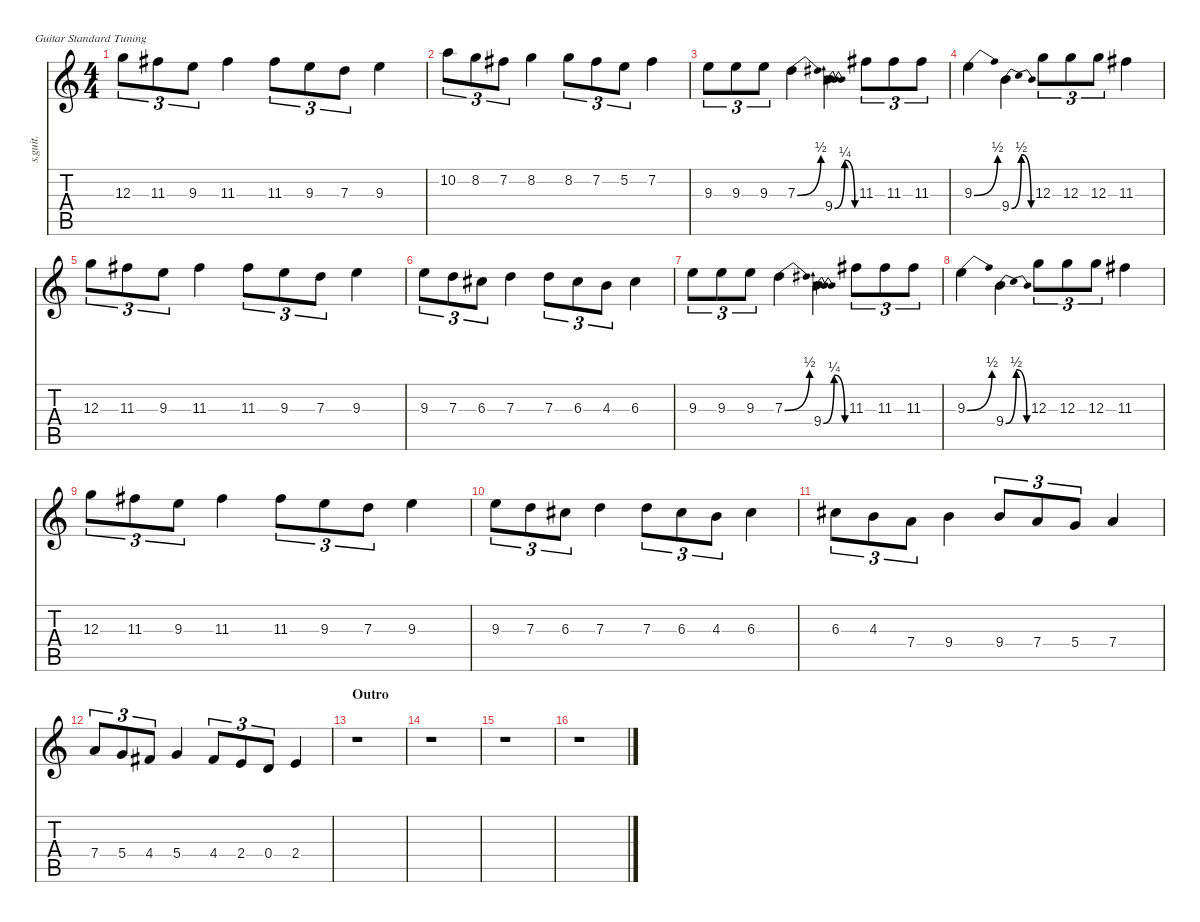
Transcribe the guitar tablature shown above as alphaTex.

\defaultSystemsLayout 4
\hideDynamics
\bracketExtendMode nobrackets
\track ("Extra Harmony Guitar" "s.guit.") {instrument distortionguitar}
\staff {score tabs}
\tuning (E4 B3 G3 D3 A2 E2)
\ts (4 4)
\tempo (220 hide)
\clef g2
\ks c
12.3.8{tu (3 2) lyrics (0 "") lyrics (1 "") lyrics (2 "") lyrics (3 "") lyrics (4 "") dy fff} 11.3{acc #}.8{tu (3 2) lyrics (0 "") lyrics (1 "") lyrics (2 "") lyrics (3 "") lyrics (4 "")} 9.3.8{tu (3 2) lyrics (0 "") lyrics (1 "") lyrics (2 "") lyrics (3 "") lyrics (4 "")} 11.3{acc #}.4{lyrics (0 "") lyrics (1 "") lyrics (2 "") lyrics (3 "") lyrics (4 "")} 11.3{acc #}.8{tu (3 2) lyrics (0 "") lyrics (1 "") lyrics (2 "") lyrics (3 "") lyrics (4 "")} 9.3.8{tu (3 2) lyrics (0 "") lyrics (1 "") lyrics (2 "") lyrics (3 "") lyrics (4 "")} 7.3.8{tu (3 2) lyrics (0 "") lyrics (1 "") lyrics (2 "") lyrics (3 "") lyrics (4 "")} 9.3.4{lyrics (0 "") lyrics (1 "") lyrics (2 "") lyrics (3 "") lyrics (4 "")} |
10.2.8{tu (3 2) lyrics (0 "") lyrics (1 "") lyrics (2 "") lyrics (3 "") lyrics (4 "")} 8.2.8{tu (3 2) lyrics (0 "") lyrics (1 "") lyrics (2 "") lyrics (3 "") lyrics (4 "")} 7.2{acc #}.8{tu (3 2) lyrics (0 "") lyrics (1 "") lyrics (2 "") lyrics (3 "") lyrics (4 "")} 8.2.4{lyrics (0 "") lyrics (1 "") lyrics (2 "") lyrics (3 "") lyrics (4 "")} 8.2.8{tu (3 2) lyrics (0 "") lyrics (1 "") lyrics (2 "") lyrics (3 "") lyrics (4 "")} 7.2{acc #}.8{tu (3 2) lyrics (0 "") lyrics (1 "") lyrics (2 "") lyrics (3 "") lyrics (4 "")} 5.2.8{tu (3 2) lyrics (0 "") lyrics (1 "") lyrics (2 "") lyrics (3 "") lyrics (4 "")} 7.2{acc #}.4{lyrics (0 "") lyrics (1 "") lyrics (2 "") lyrics (3 "") lyrics (4 "")} |
9.3.8{tu (3 2) lyrics (0 "") lyrics (1 "") lyrics (2 "") lyrics (3 "") lyrics (4 "")} 9.3.8{tu (3 2) lyrics (0 "") lyrics (1 "") lyrics (2 "") lyrics (3 "") lyrics (4 "")} 9.3.8{tu (3 2) lyrics (0 "") lyrics (1 "") lyrics (2 "") lyrics (3 "") lyrics (4 "")} 7.3{be (bend 0 0 15 2)}.4{lyrics (0 "") lyrics (1 "") lyrics (2 "") lyrics (3 "") lyrics (4 "")} 9.4{be (bendrelease 0 0 30 1 30 1 60 0)}.4{lyrics (0 "") lyrics (1 "") lyrics (2 "") lyrics (3 "") lyrics (4 "")} 11.3{acc #}.8{tu (3 2) lyrics (0 "") lyrics (1 "") lyrics (2 "") lyrics (3 "") lyrics (4 "")} 11.3{acc #}.8{tu (3 2) lyrics (0 "") lyrics (1 "") lyrics (2 "") lyrics (3 "") lyrics (4 "")} 11.3{acc #}.8{tu (3 2) lyrics (0 "") lyrics (1 "") lyrics (2 "") lyrics (3 "") lyrics (4 "")} |
9.3{be (bend 0 0 15 2)}.4{lyrics (0 "") lyrics (1 "") lyrics (2 "") lyrics (3 "") lyrics (4 "")} 9.4{be (bendrelease 0 0 30 2 30 2 60 0)}.4{lyrics (0 "") lyrics (1 "") lyrics (2 "") lyrics (3 "") lyrics (4 "")} 12.3.8{tu (3 2) lyrics (0 "") lyrics (1 "") lyrics (2 "") lyrics (3 "") lyrics (4 "")} 12.3.8{tu (3 2) lyrics (0 "") lyrics (1 "") lyrics (2 "") lyrics (3 "") lyrics (4 "")} 12.3.8{tu (3 2) lyrics (0 "") lyrics (1 "") lyrics (2 "") lyrics (3 "") lyrics (4 "")} 11.3{acc #}.4{lyrics (0 "") lyrics (1 "") lyrics (2 "") lyrics (3 "") lyrics (4 "")} |
12.3.8{tu (3 2) lyrics (0 "") lyrics (1 "") lyrics (2 "") lyrics (3 "") lyrics (4 "")} 11.3{acc #}.8{tu (3 2) lyrics (0 "") lyrics (1 "") lyrics (2 "") lyrics (3 "") lyrics (4 "")} 9.3.8{tu (3 2) lyrics (0 "") lyrics (1 "") lyrics (2 "") lyrics (3 "") lyrics (4 "")} 11.3{acc #}.4{lyrics (0 "") lyrics (1 "") lyrics (2 "") lyrics (3 "") lyrics (4 "")} 11.3{acc #}.8{tu (3 2) lyrics (0 "") lyrics (1 "") lyrics (2 "") lyrics (3 "") lyrics (4 "")} 9.3.8{tu (3 2) lyrics (0 "") lyrics (1 "") lyrics (2 "") lyrics (3 "") lyrics (4 "")} 7.3.8{tu (3 2) lyrics (0 "") lyrics (1 "") lyrics (2 "") lyrics (3 "") lyrics (4 "")} 9.3.4{lyrics (0 "") lyrics (1 "") lyrics (2 "") lyrics (3 "") lyrics (4 "")} |
9.3.8{tu (3 2) lyrics (0 "") lyrics (1 "") lyrics (2 "") lyrics (3 "") lyrics (4 "")} 7.3.8{tu (3 2) lyrics (0 "") lyrics (1 "") lyrics (2 "") lyrics (3 "") lyrics (4 "")} 6.3{acc #}.8{tu (3 2) lyrics (0 "") lyrics (1 "") lyrics (2 "") lyrics (3 "") lyrics (4 "")} 7.3.4{lyrics (0 "") lyrics (1 "") lyrics (2 "") lyrics (3 "") lyrics (4 "")} 7.3.8{tu (3 2) lyrics (0 "") lyrics (1 "") lyrics (2 "") lyrics (3 "") lyrics (4 "")} 6.3{acc #}.8{tu (3 2) lyrics (0 "") lyrics (1 "") lyrics (2 "") lyrics (3 "") lyrics (4 "")} 4.3.8{tu (3 2) lyrics (0 "") lyrics (1 "") lyrics (2 "") lyrics (3 "") lyrics (4 "")} 6.3{acc #}.4{lyrics (0 "") lyrics (1 "") lyrics (2 "") lyrics (3 "") lyrics (4 "")} |
9.3.8{tu (3 2) lyrics (0 "") lyrics (1 "") lyrics (2 "") lyrics (3 "") lyrics (4 "")} 9.3.8{tu (3 2) lyrics (0 "") lyrics (1 "") lyrics (2 "") lyrics (3 "") lyrics (4 "")} 9.3.8{tu (3 2) lyrics (0 "") lyrics (1 "") lyrics (2 "") lyrics (3 "") lyrics (4 "")} 7.3{be (bend 0 0 15 2)}.4{lyrics (0 "") lyrics (1 "") lyrics (2 "") lyrics (3 "") lyrics (4 "")} 9.4{be (bendrelease 0 0 30 1 30 1 60 0)}.4{lyrics (0 "") lyrics (1 "") lyrics (2 "") lyrics (3 "") lyrics (4 "")} 11.3{acc #}.8{tu (3 2) lyrics (0 "") lyrics (1 "") lyrics (2 "") lyrics (3 "") lyrics (4 "")} 11.3{acc #}.8{tu (3 2) lyrics (0 "") lyrics (1 "") lyrics (2 "") lyrics (3 "") lyrics (4 "")} 11.3{acc #}.8{tu (3 2) lyrics (0 "") lyrics (1 "") lyrics (2 "") lyrics (3 "") lyrics (4 "")} |
9.3{be (bend 0 0 15 2)}.4{lyrics (0 "") lyrics (1 "") lyrics (2 "") lyrics (3 "") lyrics (4 "")} 9.4{be (bendrelease 0 0 30 2 30 2 60 0)}.4{lyrics (0 "") lyrics (1 "") lyrics (2 "") lyrics (3 "") lyrics (4 "")} 12.3.8{tu (3 2) lyrics (0 "") lyrics (1 "") lyrics (2 "") lyrics (3 "") lyrics (4 "")} 12.3.8{tu (3 2) lyrics (0 "") lyrics (1 "") lyrics (2 "") lyrics (3 "") lyrics (4 "")} 12.3.8{tu (3 2) lyrics (0 "") lyrics (1 "") lyrics (2 "") lyrics (3 "") lyrics (4 "")} 11.3{acc #}.4{lyrics (0 "") lyrics (1 "") lyrics (2 "") lyrics (3 "") lyrics (4 "")} |
12.3.8{tu (3 2) lyrics (0 "") lyrics (1 "") lyrics (2 "") lyrics (3 "") lyrics (4 "")} 11.3{acc #}.8{tu (3 2) lyrics (0 "") lyrics (1 "") lyrics (2 "") lyrics (3 "") lyrics (4 "")} 9.3.8{tu (3 2) lyrics (0 "") lyrics (1 "") lyrics (2 "") lyrics (3 "") lyrics (4 "")} 11.3{acc #}.4{lyrics (0 "") lyrics (1 "") lyrics (2 "") lyrics (3 "") lyrics (4 "")} 11.3{acc #}.8{tu (3 2) lyrics (0 "") lyrics (1 "") lyrics (2 "") lyrics (3 "") lyrics (4 "")} 9.3.8{tu (3 2) lyrics (0 "") lyrics (1 "") lyrics (2 "") lyrics (3 "") lyrics (4 "")} 7.3.8{tu (3 2) lyrics (0 "") lyrics (1 "") lyrics (2 "") lyrics (3 "") lyrics (4 "")} 9.3.4{lyrics (0 "") lyrics (1 "") lyrics (2 "") lyrics (3 "") lyrics (4 "")} |
9.3.8{tu (3 2) lyrics (0 "") lyrics (1 "") lyrics (2 "") lyrics (3 "") lyrics (4 "")} 7.3.8{tu (3 2) lyrics (0 "") lyrics (1 "") lyrics (2 "") lyrics (3 "") lyrics (4 "")} 6.3{acc #}.8{tu (3 2) lyrics (0 "") lyrics (1 "") lyrics (2 "") lyrics (3 "") lyrics (4 "")} 7.3.4{lyrics (0 "") lyrics (1 "") lyrics (2 "") lyrics (3 "") lyrics (4 "")} 7.3.8{tu (3 2) lyrics (0 "") lyrics (1 "") lyrics (2 "") lyrics (3 "") lyrics (4 "")} 6.3{acc #}.8{tu (3 2) lyrics (0 "") lyrics (1 "") lyrics (2 "") lyrics (3 "") lyrics (4 "")} 4.3.8{tu (3 2) lyrics (0 "") lyrics (1 "") lyrics (2 "") lyrics (3 "") lyrics (4 "")} 6.3{acc #}.4{lyrics (0 "") lyrics (1 "") lyrics (2 "") lyrics (3 "") lyrics (4 "")} |
6.3{acc #}.8{tu (3 2) lyrics (0 "") lyrics (1 "") lyrics (2 "") lyrics (3 "") lyrics (4 "")} 4.3.8{tu (3 2) lyrics (0 "") lyrics (1 "") lyrics (2 "") lyrics (3 "") lyrics (4 "")} 7.4.8{tu (3 2) lyrics (0 "") lyrics (1 "") lyrics (2 "") lyrics (3 "") lyrics (4 "")} 9.4.4{lyrics (0 "") lyrics (1 "") lyrics (2 "") lyrics (3 "") lyrics (4 "")} 9.4.8{tu (3 2) lyrics (0 "") lyrics (1 "") lyrics (2 "") lyrics (3 "") lyrics (4 "")} 7.4.8{tu (3 2) lyrics (0 "") lyrics (1 "") lyrics (2 "") lyrics (3 "") lyrics (4 "")} 5.4.8{tu (3 2) lyrics (0 "") lyrics (1 "") lyrics (2 "") lyrics (3 "") lyrics (4 "")} 7.4.4{lyrics (0 "") lyrics (1 "") lyrics (2 "") lyrics (3 "") lyrics (4 "")} |
7.4.8{tu (3 2) lyrics (0 "") lyrics (1 "") lyrics (2 "") lyrics (3 "") lyrics (4 "")} 5.4.8{tu (3 2) lyrics (0 "") lyrics (1 "") lyrics (2 "") lyrics (3 "") lyrics (4 "")} 4.4{acc #}.8{tu (3 2) lyrics (0 "") lyrics (1 "") lyrics (2 "") lyrics (3 "") lyrics (4 "")} 5.4.4{lyrics (0 "") lyrics (1 "") lyrics (2 "") lyrics (3 "") lyrics (4 "")} 4.4{acc #}.8{tu (3 2) lyrics (0 "") lyrics (1 "") lyrics (2 "") lyrics (3 "") lyrics (4 "")} 2.4.8{tu (3 2) lyrics (0 "") lyrics (1 "") lyrics (2 "") lyrics (3 "") lyrics (4 "")} 0.4.8{tu (3 2) lyrics (0 "") lyrics (1 "") lyrics (2 "") lyrics (3 "") lyrics (4 "")} 2.4.4{lyrics (0 "") lyrics (1 "") lyrics (2 "") lyrics (3 "") lyrics (4 "")} |
\section ("" "Outro")
r.1 |
r.1 |
r.1 |
r.1
